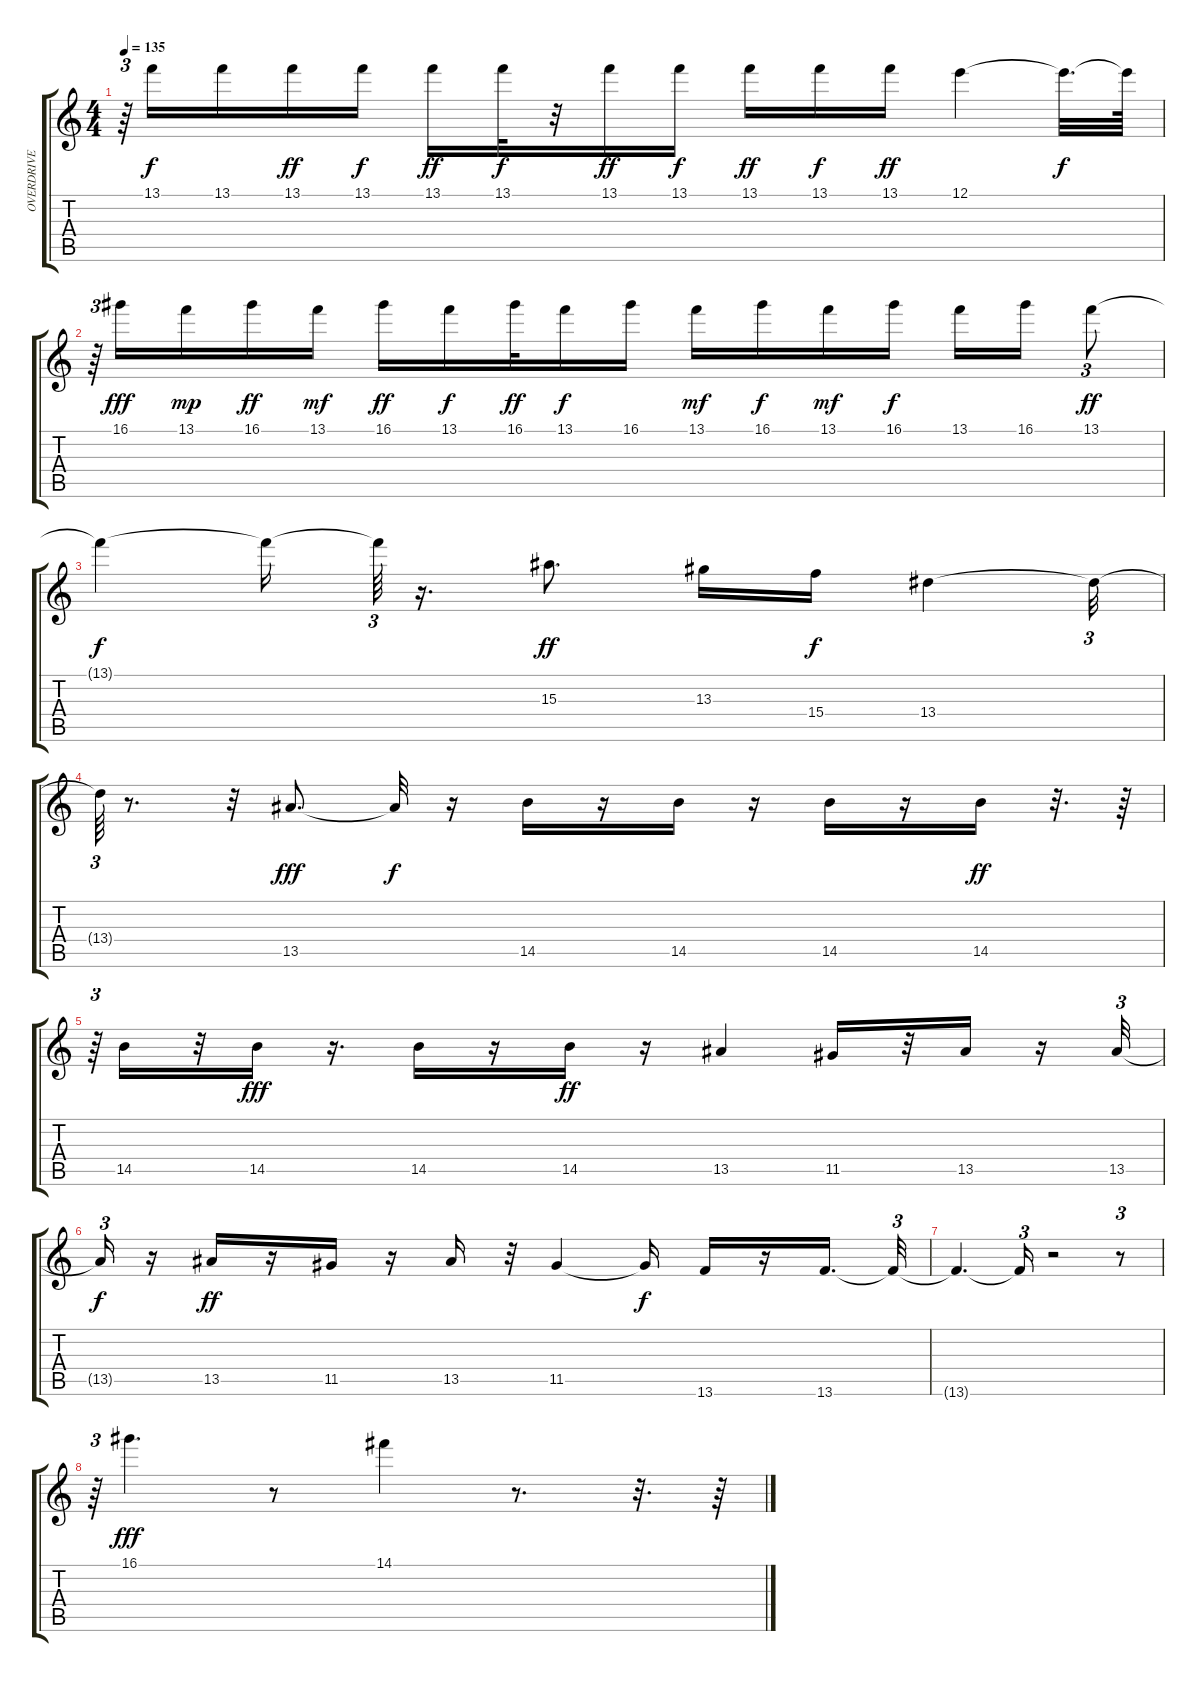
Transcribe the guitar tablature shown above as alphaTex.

\track ("OVERDRIVE" "OVERDRIVE") {instrument overdrivenguitar}
\staff {score tabs}
\tuning (E4 B3 G3 D3 A2 E2) {hide}
\ts (4 4)
\tempo 135
\clef g2
\ks c
r.64{tu (3 2) dy f} 13.1.16 13.1.16 13.1.16{dy ff} 13.1.16{dy f} 13.1.16{dy ff} 13.1.32{dy f} r.32 13.1.16{dy ff} 13.1.16{dy f} 13.1.16{dy ff} 13.1.16{dy f} 13.1.16{dy ff} 12.1.4 12.1{t}.32{d dy f} 12.1{t}.64 |
r.64{tu (3 2)} 16.1.16{dy fff} 13.1.16{dy mp} 16.1.16{dy ff} 13.1.16{dy mf} 16.1.16{dy ff} 13.1.16{dy f} 16.1.32{dy ff} 13.1.16{dy f} 16.1.16 13.1.16{dy mf} 16.1.16{dy f} 13.1.16{dy mf} 16.1.16{dy f} 13.1.16 16.1.16 13.1.8{tu (3 2) dy ff} |
13.1{t}.4{dy f} 13.1{t}.16 13.1{t}.64{tu (3 2)} r.16{d} 15.3.8{d dy ff} 13.3.16 15.4.16{dy f} 13.4.4 13.4{t}.32{tu (3 2)} |
13.4{t}.64{tu (3 2)} r.8{d} r.32 13.5.8{d dy fff} 13.5{t}.32{dy f} r.16 14.5.16 r.16 14.5.16 r.16 14.5.16 r.16 14.5.16{dy ff} r.32{d} r.64 |
r.64{tu (3 2)} 14.5.16 r.32 14.5.16{dy fff} r.16{d} 14.5.16 r.16 14.5.16{dy ff} r.16 13.5.4 11.5.16 r.32 13.5.16 r.16 13.5.32{tu (3 2)} |
13.5{t}.16{tu (3 2) dy f} r.16 13.5.16{dy ff} r.16 11.5.16 r.16 13.5.16 r.32 11.5.4 11.5{t}.16{dy f} 13.6.16 r.16 13.6.16{d} 13.6{t}.32{tu (3 2)} |
13.6{t}.4{d} 13.6{t}.16{tu (3 2)} r.2 r.8{tu (3 2)} |
r.64{tu (3 2)} 16.1.4{d dy fff} r.8 14.1.4 r.8{d} r.32{d} r.64
